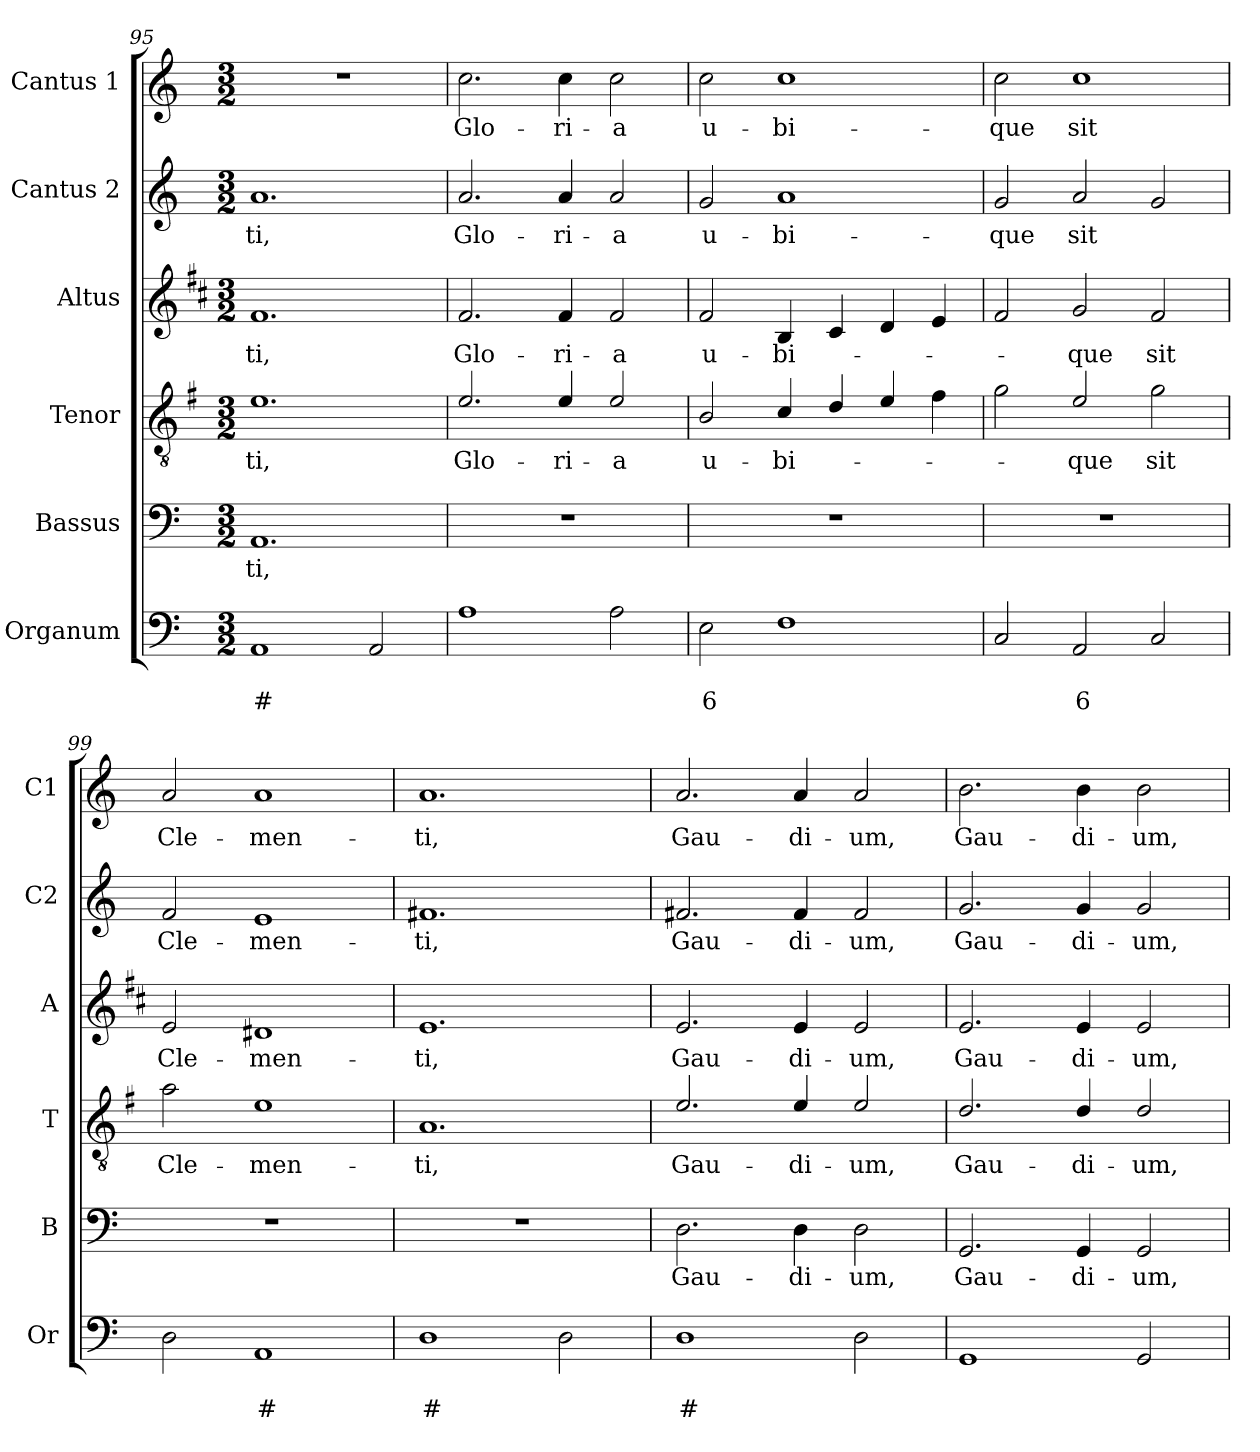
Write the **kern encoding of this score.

**kern	**text	**text	**kern	**text	**kern	**text	**kern	**text	**kern	**text	**kern	**text
*part6	*part6	*part6	*part5	*part5	*part4	*part4	*part3	*part3	*part2	*part2	*part1	*part1
*staff6	*staff6	*staff6	*staff5	*staff5	*staff4	*staff4	*staff3	*staff3	*staff2	*staff2	*staff1	*staff1
*I"Organum	*	*	*I"Bassus	*	*I"Tenor	*	*I"Altus	*	*I"Cantus 2	*	*I"Cantus 1	*
*I'Or	*	*	*I'B	*	*I'T	*	*I'A	*	*I'C2	*	*I'C1	*
!!LO:LB:g=z
*clefF4	*	*	*clefF4	*	*clefGv2	*	*clefG2	*	*clefG2	*	*clefG2	*
*	*	*	*	*	*ITrd4c7	*	*ITrd1c2	*	*	*	*	*
*k[]	*	*	*k[]	*	*k[]	*	*k[]	*	*k[]	*	*k[]	*
*C:	*	*	*C:	*	*C:	*	*C:	*	*C:	*	*C:	*
*M3/2	*	*	*M3/2	*	*M3/2	*	*M3/2	*	*M3/2	*	*M3/2	*
=95	=95	=95	=95	=95	=95	=95	=95	=95	=95	=95	=95	=95
!	!	!LO:LY:b	!	!LO:LY:b	!	!LO:LY:b	!	!LO:LY:b	!	!LO:LY:b	!	!
1AA	.	#	1.AA	-ti,	1.A	-ti,	1.e	-ti,	1.a	-ti,	1.r	.
2AA/	.	.	.	.	.	.	.	.	.	.	.	.
=96	=96	=96	=96	=96	=96	=96	=96	=96	=96	=96	=96	=96
!	!	!	!	!	!	!LO:LY:b	!	!LO:LY:b	!	!LO:LY:b	!	!LO:LY:b
1A	.	.	1.r	.	2.A/	Glo-	2.e/	Glo-	2.a/	Glo-	2.cc\	Glo-
!	!	!	!	!	!	!LO:LY:b	!	!LO:LY:b	!	!LO:LY:b	!	!LO:LY:b
.	.	.	.	.	4A/	-ri-	4e/	-ri-	4a/	-ri-	4cc\	-ri-
!	!	!	!	!	!	!LO:LY:b	!	!LO:LY:b	!	!LO:LY:b	!	!LO:LY:b
2A\	.	.	.	.	2A/	-a	2e/	-a	2a/	-a	2cc\	-a
=97	=97	=97	=97	=97	=97	=97	=97	=97	=97	=97	=97	=97
!	!	!LO:LY:b	!	!	!	!LO:LY:b	!	!LO:LY:b	!	!LO:LY:b	!	!LO:LY:b
2E\	.	6	1.r	.	2E/	u-	2e/	u-	2g/	u-	2cc\	u-
!	!	!	!	!	!	!LO:LY:b	!	!LO:LY:b	!	!LO:LY:b	!	!LO:LY:b
1F	.	.	.	.	4F/	-bi-	4A/	-bi-	1a	-bi-	1cc	-bi-
.	.	.	.	.	4G/	.	4B/	.	.	.	.	.
.	.	.	.	.	4A/	.	4c/	.	.	.	.	.
.	.	.	.	.	4B\	.	4d/	.	.	.	.	.
=98	=98	=98	=98	=98	=98	=98	=98	=98	=98	=98	=98	=98
!	!	!	!	!	!	!	!	!	!	!LO:LY:b	!	!LO:LY:b
2C/	.	.	1.r	.	2c\	.	2e/	.	2g/	-que	2cc\	-que
!	!	!LO:LY:b	!	!	!	!LO:LY:b	!	!LO:LY:b	!	!LO:LY:b	!	!LO:LY:b
2AA/	.	6	.	.	2A/	-que	2f/	-que	2a/	sit	1cc	sit
!	!	!	!	!	!	!LO:LY:b	!	!LO:LY:b	!	!	!	!
2C/	.	.	.	.	2c\	sit	2e/	sit	2g/	.	.	.
=99	=99	=99	=99	=99	=99	=99	=99	=99	=99	=99	=99	=99
!	!	!	!	!	!	!LO:LY:b	!	!LO:LY:b	!	!LO:LY:b	!	!LO:LY:b
2D\	.	.	1.r	.	2d\	Cle-	2d/	Cle-	2f/	Cle-	2a/	Cle-
!	!	!LO:LY:b	!	!	!	!LO:LY:b	!	!LO:LY:b	!	!LO:LY:b	!	!LO:LY:b
1AA	.	#	.	.	1A	-men-	1c#X	-men-	1e	-men-	1a	-men-
=100	=100	=100	=100	=100	=100	=100	=100	=100	=100	=100	=100	=100
!	!	!LO:LY:b	!	!	!	!LO:LY:b	!	!LO:LY:b	!	!LO:LY:b	!	!LO:LY:b
1D	.	#	1.r	.	1.D	-ti,	1.d	-ti,	1.f#X	-ti,	1.a	-ti,
2D\	.	.	.	.	.	.	.	.	.	.	.	.
=101	=101	=101	=101	=101	=101	=101	=101	=101	=101	=101	=101	=101
!	!	!LO:LY:b	!	!LO:LY:b	!	!LO:LY:b	!	!LO:LY:b	!	!LO:LY:b	!	!LO:LY:b
1D	.	#	2.D\	Gau-	2.A/	Gau-	2.d/	Gau-	2.f#X/	Gau-	2.a/	Gau-
!	!	!	!	!LO:LY:b	!	!LO:LY:b	!	!LO:LY:b	!	!LO:LY:b	!	!LO:LY:b
.	.	.	4D\	-di-	4A/	-di-	4d/	-di-	4f#/	-di-	4a/	-di-
!	!	!	!	!LO:LY:b	!	!LO:LY:b	!	!LO:LY:b	!	!LO:LY:b	!	!LO:LY:b
2D\	.	.	2D\	-um,	2A/	-um,	2d/	-um,	2f#/	-um,	2a/	-um,
!!LO:PB:g=z
=102	=102	=102	=102	=102	=102	=102	=102	=102	=102	=102	=102	=102
!	!	!	!	!LO:LY:b	!	!LO:LY:b	!	!LO:LY:b	!	!LO:LY:b	!	!LO:LY:b
1GG	.	.	2.GG/	Gau-	2.G/	Gau-	2.d/	Gau-	2.g/	Gau-	2.b\	Gau-
!	!	!	!	!LO:LY:b	!	!LO:LY:b	!	!LO:LY:b	!	!LO:LY:b	!	!LO:LY:b
.	.	.	4GG/	-di-	4G/	-di-	4d/	-di-	4g/	-di-	4b\	-di-
!	!	!	!	!LO:LY:b	!	!LO:LY:b	!	!LO:LY:b	!	!LO:LY:b	!	!LO:LY:b
2GG/	.	.	2GG/	-um,	2G/	-um,	2d/	-um,	2g/	-um,	2b\	-um,
=	=	=	=	=	=	=	=	=	=	=	=	=
*-	*-	*-	*-	*-	*-	*-	*-	*-	*-	*-	*-	*-
